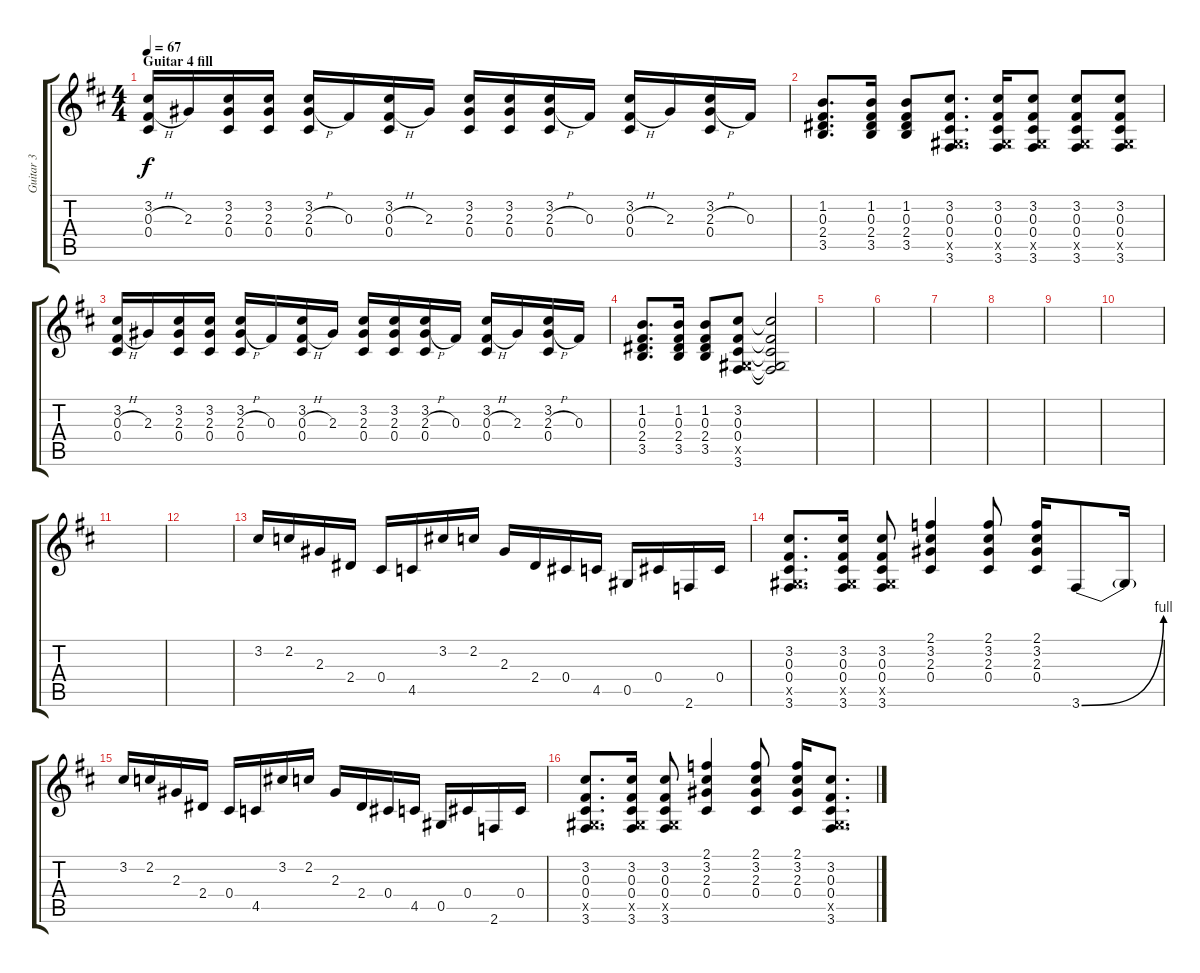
\track ("Guitar 3" "Guitar 3") {instrument distortionguitar}
\staff {score tabs}
\tuning (Eb4 Bb3 Gb3 Db3 Ab2 Eb2) {hide}
\ts (4 4)
\section ("" "Guitar 4 fill")
\tempo 67
\clef g2
\ks d
(3.2 0.3{h} 0.4).16{dy f} 2.3.16 (3.2 2.3 0.4).16 (3.2 2.3 0.4).16 (3.2 2.3{h} 0.4).16 0.3.16 (3.2 0.3{h} 0.4).16 2.3.16 (3.2 2.3 0.4).16 (3.2 2.3 0.4).16 (3.2 2.3{h} 0.4).16 0.3.16 (3.2 0.3{h} 0.4).16 2.3.16 (3.2 2.3{h} 0.4).16 0.3.16 |
(1.2 0.3 2.4 3.5).8{d} (1.2 0.3 2.4 3.5).16 (1.2 0.3 2.4 3.5).8 (3.2 0.3 0.4 0.5{x} 3.6).8{d} (3.2 0.3 0.4 0.5{x} 3.6).16 (3.2 0.3 0.4 0.5{x} 3.6).8 (3.2 0.3 0.4 0.5{x} 3.6).8 (3.2 0.3 0.4 0.5{x} 3.6).8 |
(3.2 0.3{h} 0.4).16 2.3.16 (3.2 2.3 0.4).16 (3.2 2.3 0.4).16 (3.2 2.3{h} 0.4).16 0.3.16 (3.2 0.3{h} 0.4).16 2.3.16 (3.2 2.3 0.4).16 (3.2 2.3 0.4).16 (3.2 2.3{h} 0.4).16 0.3.16 (3.2 0.3{h} 0.4).16 2.3.16 (3.2 2.3{h} 0.4).16 0.3.16 |
(1.2 0.3 2.4 3.5).8{d} (1.2 0.3 2.4 3.5).16 (1.2 0.3 2.4 3.5).8 (3.2 0.3 0.4 0.5{x} 3.6).8 (3.2{t} 0.3{t} 0.4{t} 0.5{t} 3.6{t}).2 |
|
|
|
|
|
|
|
|
3.2.16 2.2.16 2.3.16 2.4.16 0.4.16 4.5.16 3.2.16 2.2.16 2.3.16 2.4.16 0.4.16 4.5.16 0.5.16 0.4.16 2.6.16 0.4.16 |
(3.2 0.3 0.4 0.5{x} 3.6).8{d} (3.2 0.3 0.4 0.5{x} 3.6).16 (3.2 0.3 0.4 0.5{x} 3.6).8 (2.1 3.2 2.3 0.4).4 (2.1 3.2 2.3 0.4).8 (2.1 3.2 2.3 0.4).16 3.6{be (bend 0 0 60 4)}.8 3.6{t}.16 |
3.2.16 2.2.16 2.3.16 2.4.16 0.4.16 4.5.16 3.2.16 2.2.16 2.3.16 2.4.16 0.4.16 4.5.16 0.5.16 0.4.16 2.6.16 0.4.16 |
(3.2 0.3 0.4 0.5{x} 3.6).8{d} (3.2 0.3 0.4 0.5{x} 3.6).16 (3.2 0.3 0.4 0.5{x} 3.6).8 (2.1 3.2 2.3 0.4).4 (2.1 3.2 2.3 0.4).8 (2.1 3.2 2.3 0.4).16 (3.2 0.3 0.4 0.5{x} 3.6).8{d}
